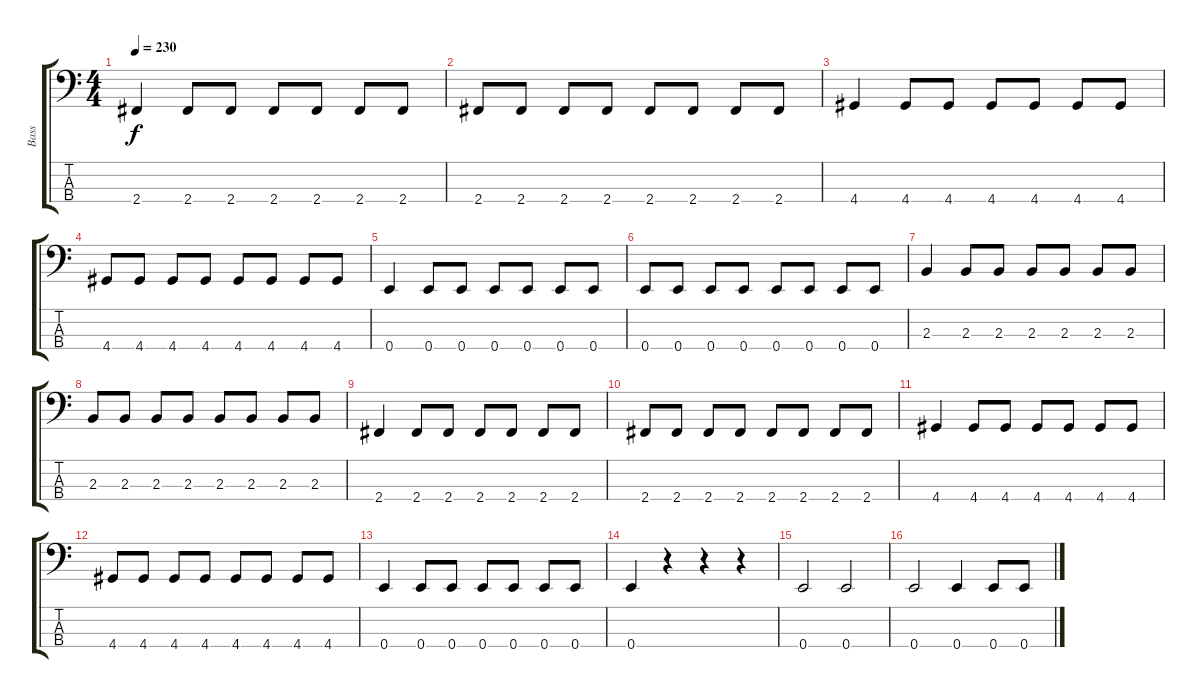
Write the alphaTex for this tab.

\track ("Bass" "Bass") {instrument electricbasspick}
\staff {score tabs}
\tuning (G2 D2 A1 E1) {hide}
\ts (4 4)
\tempo 230
\clef f4
\ks c
2.4.4{dy f} 2.4.8 2.4.8 2.4.8 2.4.8 2.4.8 2.4.8 |
2.4.8 2.4.8 2.4.8 2.4.8 2.4.8 2.4.8 2.4.8 2.4.8 |
4.4.4 4.4.8 4.4.8 4.4.8 4.4.8 4.4.8 4.4.8 |
4.4.8 4.4.8 4.4.8 4.4.8 4.4.8 4.4.8 4.4.8 4.4.8 |
0.4.4 0.4.8 0.4.8 0.4.8 0.4.8 0.4.8 0.4.8 |
0.4.8 0.4.8 0.4.8 0.4.8 0.4.8 0.4.8 0.4.8 0.4.8 |
2.3.4 2.3.8 2.3.8 2.3.8 2.3.8 2.3.8 2.3.8 |
2.3.8 2.3.8 2.3.8 2.3.8 2.3.8 2.3.8 2.3.8 2.3.8 |
2.4.4 2.4.8 2.4.8 2.4.8 2.4.8 2.4.8 2.4.8 |
2.4.8 2.4.8 2.4.8 2.4.8 2.4.8 2.4.8 2.4.8 2.4.8 |
4.4.4 4.4.8 4.4.8 4.4.8 4.4.8 4.4.8 4.4.8 |
4.4.8 4.4.8 4.4.8 4.4.8 4.4.8 4.4.8 4.4.8 4.4.8 |
0.4.4 0.4.8 0.4.8 0.4.8 0.4.8 0.4.8 0.4.8 |
0.4.4 r.4 r.4 r.4 |
0.4.2 0.4.2 |
0.4.2 0.4.4 0.4.8 0.4.8
